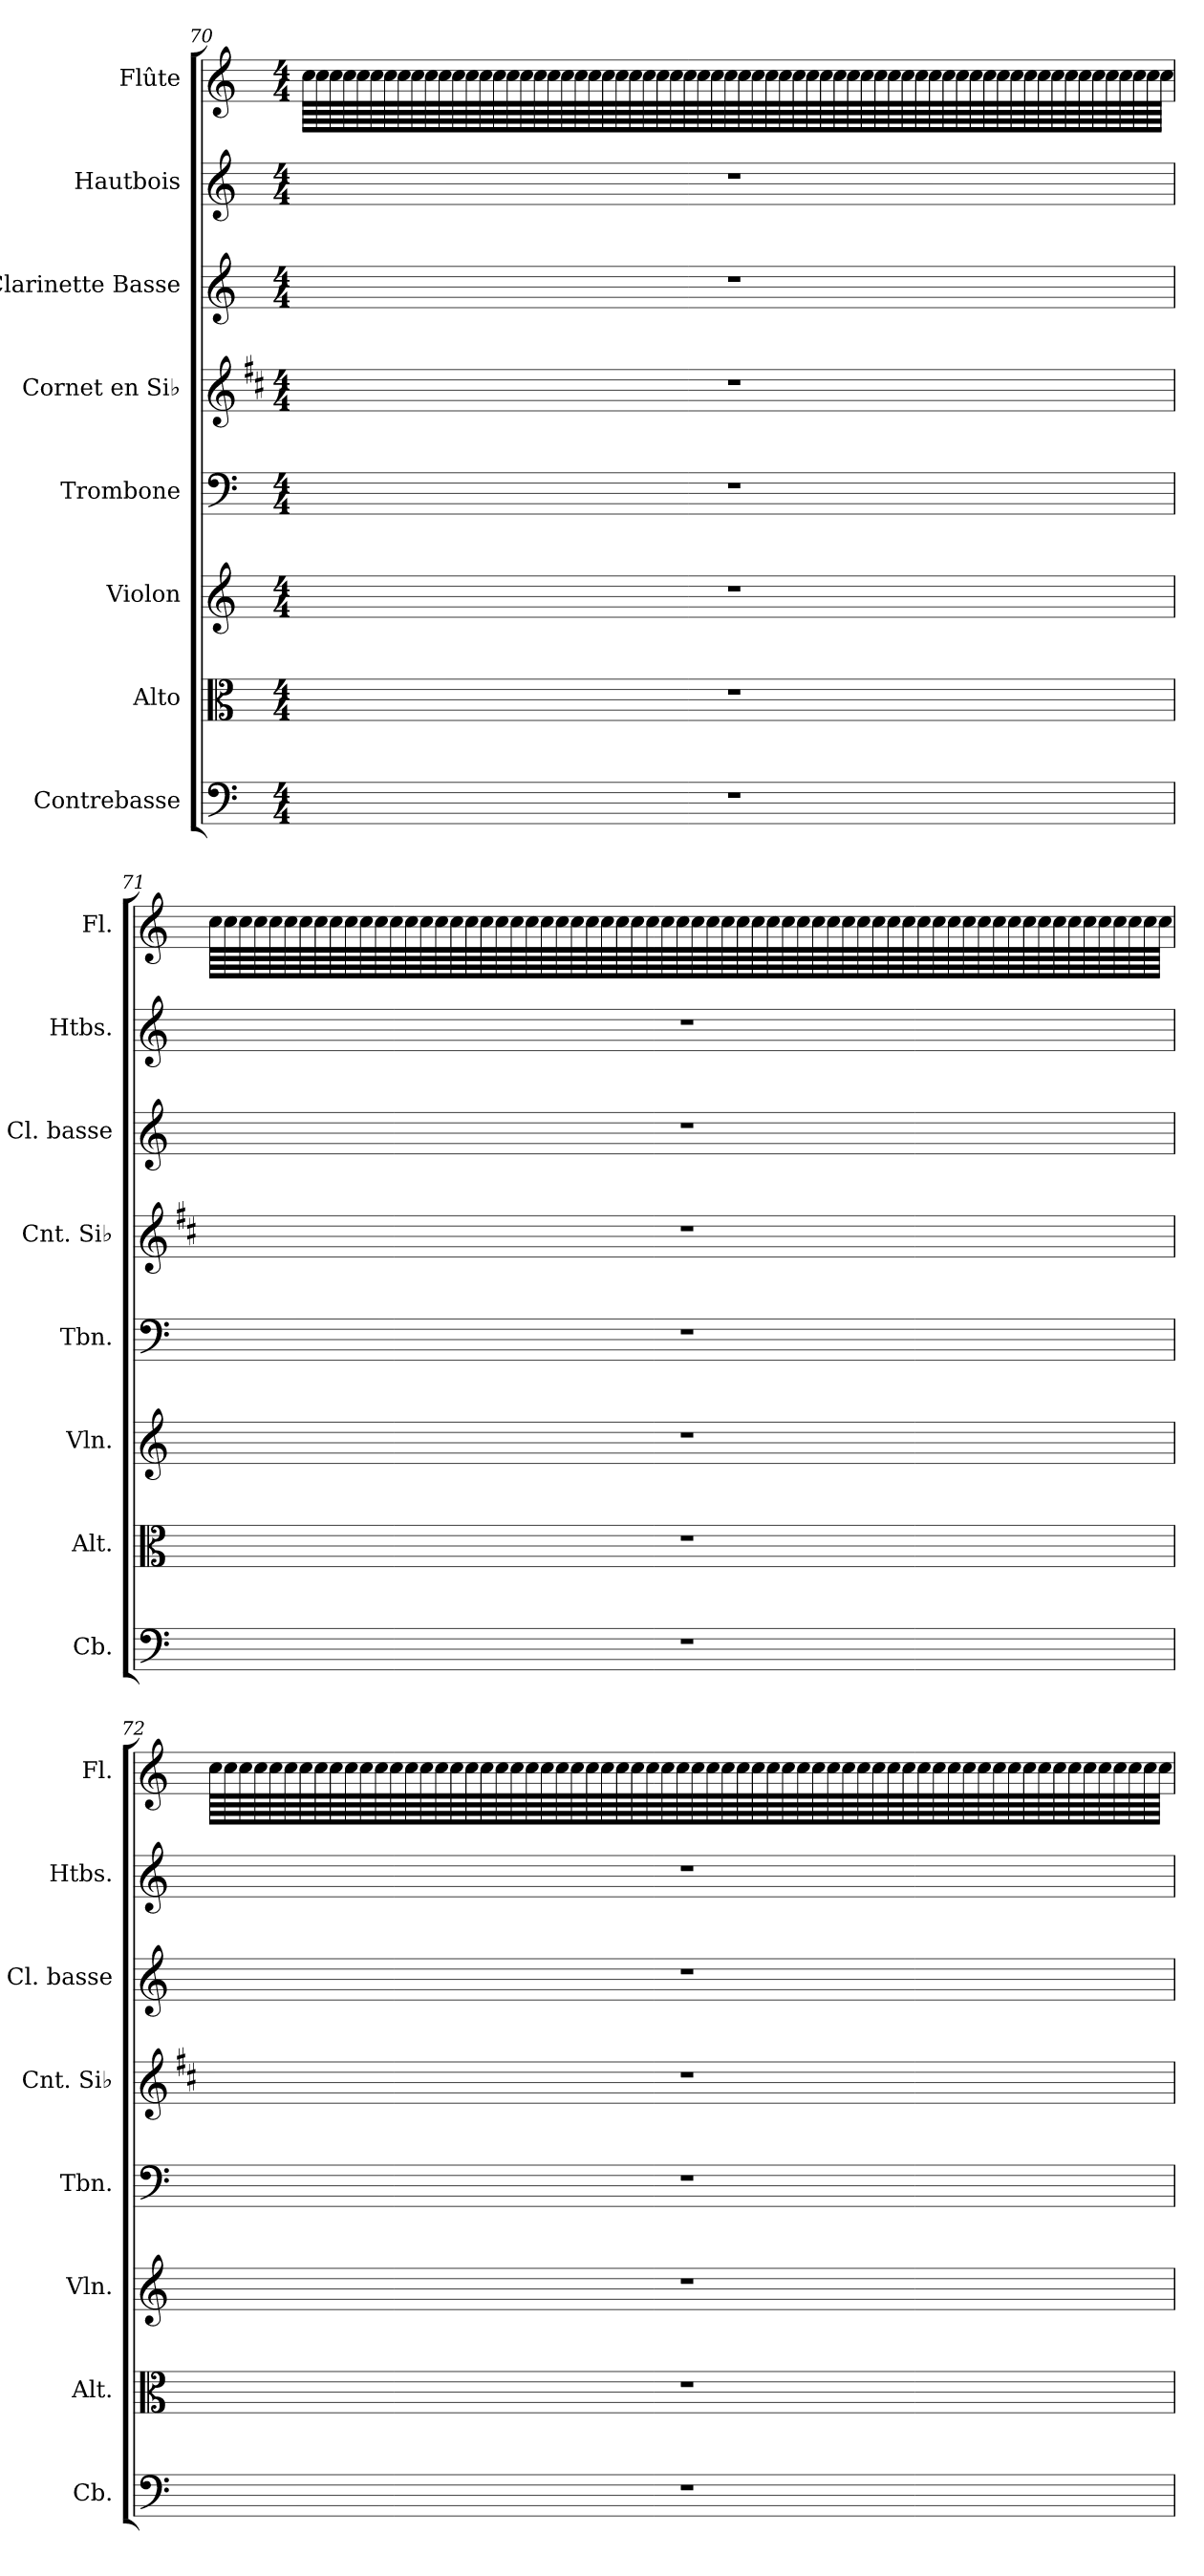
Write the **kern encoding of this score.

**kern	**kern	**kern	**kern	**kern	**kern	**kern	**kern
*part8	*part7	*part6	*part5	*part4	*part3	*part2	*part1
*staff8	*staff7	*staff6	*staff5	*staff4	*staff3	*staff2	*staff1
*I"Contrebasse	*I"Alto	*I"Violon	*I"Trombone	*I"Cornet en Si♭	*I"Clarinette Basse	*I"Hautbois	*I"Flûte
*I'Cb.	*I'Alt.	*I'Vln.	*I'Tbn.	*I'Cnt. Si♭	*I'Cl. basse	*I'Htbs.	*I'Fl.
!!LO:PB:g=z
*clefF4	*clefC3	*clefG2	*clefF4	*clefG2	*clefG2	*clefG2	*clefG2
*ITrd7c12	*	*	*	*ITrd1c2	*ITrd8c14	*	*
*k[]	*k[]	*k[]	*k[]	*k[]	*k[]	*k[]	*k[]
*M4/4	*M4/4	*M4/4	*M4/4	*M4/4	*M4/4	*M4/4	*M4/4
=70	=70	=70	=70	=70	=70	=70	=70
1r	1r	1r	1r	1r	1r	1r	64cc\LLLL
.	.	.	.	.	.	.	64cc\
.	.	.	.	.	.	.	64cc\
.	.	.	.	.	.	.	64cc\
.	.	.	.	.	.	.	64cc\
.	.	.	.	.	.	.	64cc\
.	.	.	.	.	.	.	64cc\
.	.	.	.	.	.	.	64cc\
.	.	.	.	.	.	.	64cc\
.	.	.	.	.	.	.	64cc\
.	.	.	.	.	.	.	64cc\
.	.	.	.	.	.	.	64cc\
.	.	.	.	.	.	.	64cc\
.	.	.	.	.	.	.	64cc\
.	.	.	.	.	.	.	64cc\
.	.	.	.	.	.	.	64cc\
.	.	.	.	.	.	.	64cc\
.	.	.	.	.	.	.	64cc\
.	.	.	.	.	.	.	64cc\
.	.	.	.	.	.	.	64cc\
.	.	.	.	.	.	.	64cc\
.	.	.	.	.	.	.	64cc\
.	.	.	.	.	.	.	64cc\
.	.	.	.	.	.	.	64cc\
.	.	.	.	.	.	.	64cc\
.	.	.	.	.	.	.	64cc\
.	.	.	.	.	.	.	64cc\
.	.	.	.	.	.	.	64cc\
.	.	.	.	.	.	.	64cc\
.	.	.	.	.	.	.	64cc\
.	.	.	.	.	.	.	64cc\
.	.	.	.	.	.	.	64cc\
.	.	.	.	.	.	.	64cc\
.	.	.	.	.	.	.	64cc\
.	.	.	.	.	.	.	64cc\
.	.	.	.	.	.	.	64cc\
.	.	.	.	.	.	.	64cc\
.	.	.	.	.	.	.	64cc\
.	.	.	.	.	.	.	64cc\
.	.	.	.	.	.	.	64cc\
.	.	.	.	.	.	.	64cc\
.	.	.	.	.	.	.	64cc\
.	.	.	.	.	.	.	64cc\
.	.	.	.	.	.	.	64cc\
.	.	.	.	.	.	.	64cc\
.	.	.	.	.	.	.	64cc\
.	.	.	.	.	.	.	64cc\
.	.	.	.	.	.	.	64cc\
.	.	.	.	.	.	.	64cc\
.	.	.	.	.	.	.	64cc\
.	.	.	.	.	.	.	64cc\
.	.	.	.	.	.	.	64cc\
.	.	.	.	.	.	.	64cc\
.	.	.	.	.	.	.	64cc\
.	.	.	.	.	.	.	64cc\
.	.	.	.	.	.	.	64cc\
.	.	.	.	.	.	.	64cc\
.	.	.	.	.	.	.	64cc\
.	.	.	.	.	.	.	64cc\
.	.	.	.	.	.	.	64cc\
.	.	.	.	.	.	.	64cc\
.	.	.	.	.	.	.	64cc\
.	.	.	.	.	.	.	64cc\
.	.	.	.	.	.	.	64cc\JJJJ
!!LO:PB:g=z
=71	=71	=71	=71	=71	=71	=71	=71
1r	1r	1r	1r	1r	1r	1r	64cc\LLLL
.	.	.	.	.	.	.	64cc\
.	.	.	.	.	.	.	64cc\
.	.	.	.	.	.	.	64cc\
.	.	.	.	.	.	.	64cc\
.	.	.	.	.	.	.	64cc\
.	.	.	.	.	.	.	64cc\
.	.	.	.	.	.	.	64cc\
.	.	.	.	.	.	.	64cc\
.	.	.	.	.	.	.	64cc\
.	.	.	.	.	.	.	64cc\
.	.	.	.	.	.	.	64cc\
.	.	.	.	.	.	.	64cc\
.	.	.	.	.	.	.	64cc\
.	.	.	.	.	.	.	64cc\
.	.	.	.	.	.	.	64cc\
.	.	.	.	.	.	.	64cc\
.	.	.	.	.	.	.	64cc\
.	.	.	.	.	.	.	64cc\
.	.	.	.	.	.	.	64cc\
.	.	.	.	.	.	.	64cc\
.	.	.	.	.	.	.	64cc\
.	.	.	.	.	.	.	64cc\
.	.	.	.	.	.	.	64cc\
.	.	.	.	.	.	.	64cc\
.	.	.	.	.	.	.	64cc\
.	.	.	.	.	.	.	64cc\
.	.	.	.	.	.	.	64cc\
.	.	.	.	.	.	.	64cc\
.	.	.	.	.	.	.	64cc\
.	.	.	.	.	.	.	64cc\
.	.	.	.	.	.	.	64cc\
.	.	.	.	.	.	.	64cc\
.	.	.	.	.	.	.	64cc\
.	.	.	.	.	.	.	64cc\
.	.	.	.	.	.	.	64cc\
.	.	.	.	.	.	.	64cc\
.	.	.	.	.	.	.	64cc\
.	.	.	.	.	.	.	64cc\
.	.	.	.	.	.	.	64cc\
.	.	.	.	.	.	.	64cc\
.	.	.	.	.	.	.	64cc\
.	.	.	.	.	.	.	64cc\
.	.	.	.	.	.	.	64cc\
.	.	.	.	.	.	.	64cc\
.	.	.	.	.	.	.	64cc\
.	.	.	.	.	.	.	64cc\
.	.	.	.	.	.	.	64cc\
.	.	.	.	.	.	.	64cc\
.	.	.	.	.	.	.	64cc\
.	.	.	.	.	.	.	64cc\
.	.	.	.	.	.	.	64cc\
.	.	.	.	.	.	.	64cc\
.	.	.	.	.	.	.	64cc\
.	.	.	.	.	.	.	64cc\
.	.	.	.	.	.	.	64cc\
.	.	.	.	.	.	.	64cc\
.	.	.	.	.	.	.	64cc\
.	.	.	.	.	.	.	64cc\
.	.	.	.	.	.	.	64cc\
.	.	.	.	.	.	.	64cc\
.	.	.	.	.	.	.	64cc\
.	.	.	.	.	.	.	64cc\
.	.	.	.	.	.	.	64cc\JJJJ
!!LO:PB:g=z
=72	=72	=72	=72	=72	=72	=72	=72
1r	1r	1r	1r	1r	1r	1r	64cc\LLLL
.	.	.	.	.	.	.	64cc\
.	.	.	.	.	.	.	64cc\
.	.	.	.	.	.	.	64cc\
.	.	.	.	.	.	.	64cc\
.	.	.	.	.	.	.	64cc\
.	.	.	.	.	.	.	64cc\
.	.	.	.	.	.	.	64cc\
.	.	.	.	.	.	.	64cc\
.	.	.	.	.	.	.	64cc\
.	.	.	.	.	.	.	64cc\
.	.	.	.	.	.	.	64cc\
.	.	.	.	.	.	.	64cc\
.	.	.	.	.	.	.	64cc\
.	.	.	.	.	.	.	64cc\
.	.	.	.	.	.	.	64cc\
.	.	.	.	.	.	.	64cc\
.	.	.	.	.	.	.	64cc\
.	.	.	.	.	.	.	64cc\
.	.	.	.	.	.	.	64cc\
.	.	.	.	.	.	.	64cc\
.	.	.	.	.	.	.	64cc\
.	.	.	.	.	.	.	64cc\
.	.	.	.	.	.	.	64cc\
.	.	.	.	.	.	.	64cc\
.	.	.	.	.	.	.	64cc\
.	.	.	.	.	.	.	64cc\
.	.	.	.	.	.	.	64cc\
.	.	.	.	.	.	.	64cc\
.	.	.	.	.	.	.	64cc\
.	.	.	.	.	.	.	64cc\
.	.	.	.	.	.	.	64cc\
.	.	.	.	.	.	.	64cc\
.	.	.	.	.	.	.	64cc\
.	.	.	.	.	.	.	64cc\
.	.	.	.	.	.	.	64cc\
.	.	.	.	.	.	.	64cc\
.	.	.	.	.	.	.	64cc\
.	.	.	.	.	.	.	64cc\
.	.	.	.	.	.	.	64cc\
.	.	.	.	.	.	.	64cc\
.	.	.	.	.	.	.	64cc\
.	.	.	.	.	.	.	64cc\
.	.	.	.	.	.	.	64cc\
.	.	.	.	.	.	.	64cc\
.	.	.	.	.	.	.	64cc\
.	.	.	.	.	.	.	64cc\
.	.	.	.	.	.	.	64cc\
.	.	.	.	.	.	.	64cc\
.	.	.	.	.	.	.	64cc\
.	.	.	.	.	.	.	64cc\
.	.	.	.	.	.	.	64cc\
.	.	.	.	.	.	.	64cc\
.	.	.	.	.	.	.	64cc\
.	.	.	.	.	.	.	64cc\
.	.	.	.	.	.	.	64cc\
.	.	.	.	.	.	.	64cc\
.	.	.	.	.	.	.	64cc\
.	.	.	.	.	.	.	64cc\
.	.	.	.	.	.	.	64cc\
.	.	.	.	.	.	.	64cc\
.	.	.	.	.	.	.	64cc\
.	.	.	.	.	.	.	64cc\
.	.	.	.	.	.	.	64cc\JJJJ
=	=	=	=	=	=	=	=
*-	*-	*-	*-	*-	*-	*-	*-
